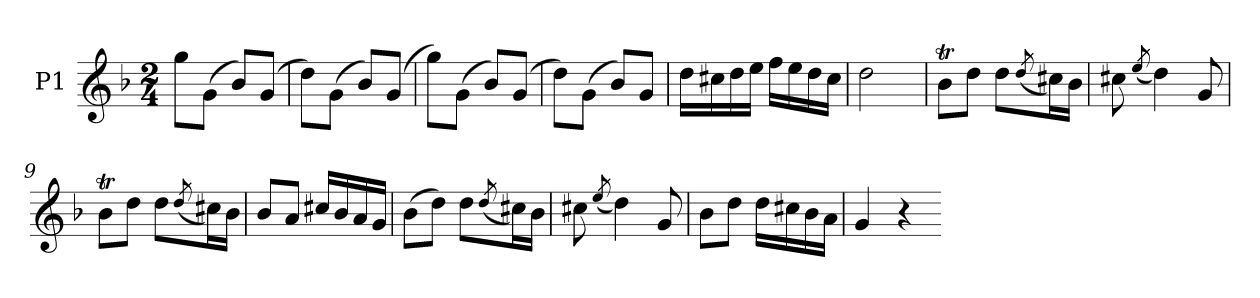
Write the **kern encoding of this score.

**kern
*part1
*staff1
*I"P1
*clefG2
*k[b-]
*G:dor
*M2/4
=1
8ggL
(8gJ
8b-L)
(8gJ
=2
8ddL)
(8gJ
8b-L)
(8gJ
=3
8ggL)
(8gJ
8b-L)
(8gJ
=4
8ddL)
(8gJ
8b-L)
8gJ
=5
16ddLL
16cc#X
16dd
16eeJJ
16ffLL
16ee
16dd
16cc#JJ
=6
2dd
=7
8b-TL
8ddJ
8ddL
(8qdd/
16cc#XL)
16b-JJ
=8
8cc#X
(8qee/
4dd)
8g
=9
8b-TL
8ddJ
8ddL
(8qdd/
16cc#XL)
16b-JJ
=10
8b-L
8aJ
16cc#XLL
16b-
16a
16gJJ
=11
(8b-L
8ddJ)
8ddL
(8qdd/
16cc#XL)
16b-JJ
=12
8cc#X
(8qee/
4dd)
8g
=13
8b-L
8ddJ
16ddLL
16cc#X
16b-
16aJJ
=14
4g
4r
=-
*-
